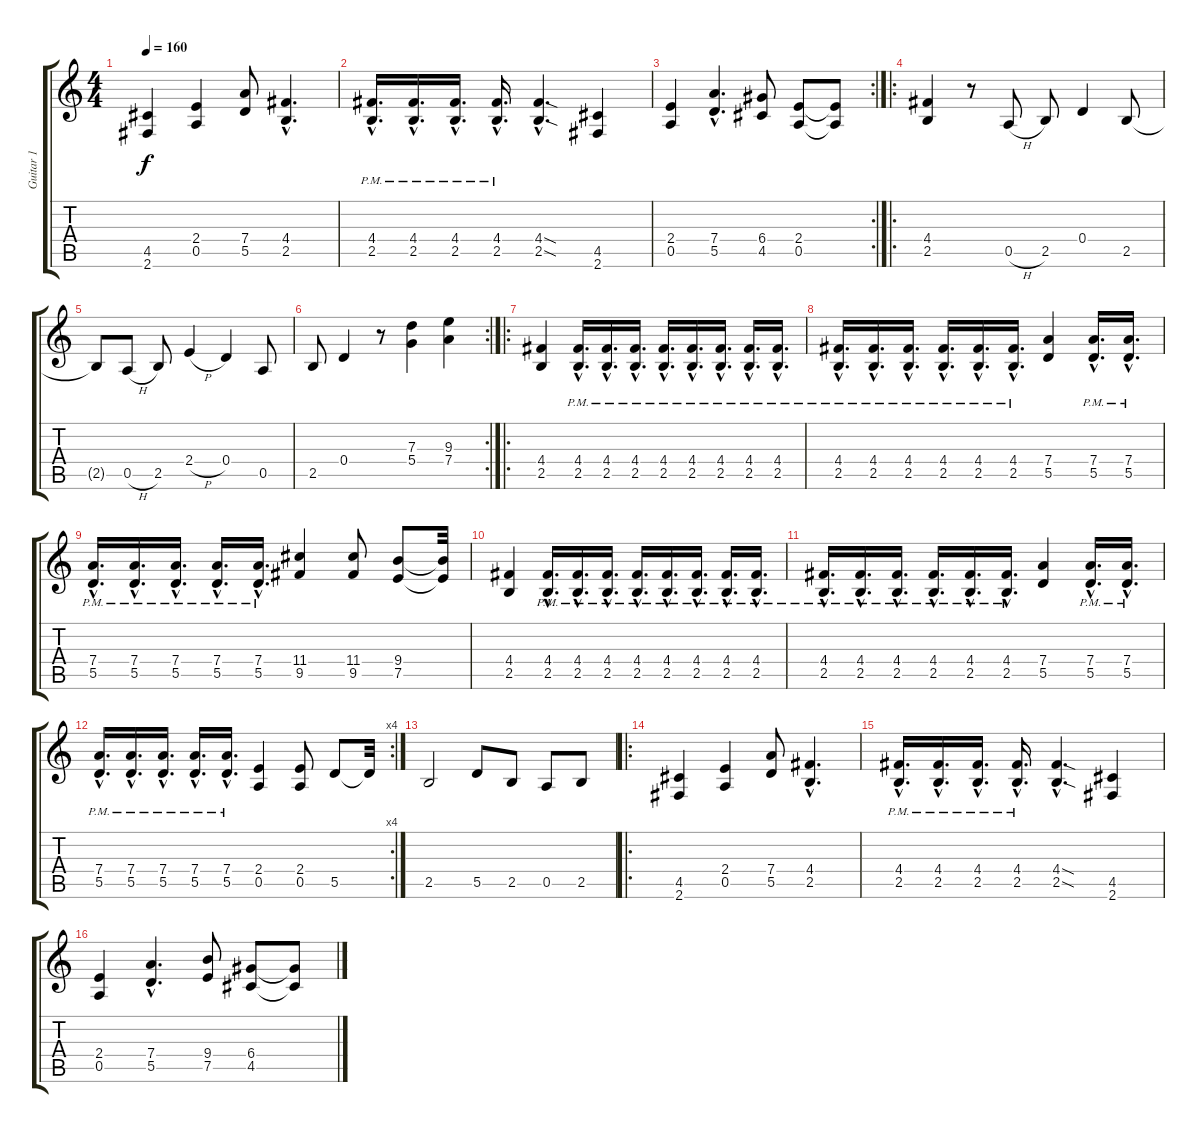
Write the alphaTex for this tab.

\track ("Guitar 1" "Guitar 1") {instrument distortionguitar}
\staff {score tabs}
\tuning (E4 B3 G3 D3 A2 E2) {hide}
\ts (4 4)
\tempo 160
\clef g2
\ks c
(4.5 2.6).4{dy f} (2.4 0.5).4 (7.4 5.5).8 (4.4{hac} 2.5{hac}).4{d} |
(4.4{hac pm} 2.5{hac pm}).16{d} (4.4{hac pm} 2.5{hac pm}).16{d} (4.4{hac pm} 2.5{hac pm}).16{d} (4.4{hac pm} 2.5{hac pm}).16{d} (4.4{sod hac} 2.5{sod hac}).4{d} (4.5 2.6).4 |
\rc 2
(2.4 0.5).4 (7.4{hac} 5.5{hac}).4{d} (6.4 4.5).8 (2.4 0.5).8 (2.4{t} 0.5{t}).8 |
\ro
(4.4 2.5).4 r.8 0.5{h}.8 2.5.8 0.4.4 2.5.8 |
2.5{t}.8 0.5{h}.8 2.5.8 2.4{h}.4 0.4.4 0.5.8 |
\rc 2
2.5.8 0.4.4 r.8 (7.3 5.4).4 (9.3 7.4).4 |
\ro
(4.4 2.5).4 (4.4{hac pm} 2.5{hac pm}).16{d} (4.4{hac pm} 2.5{hac pm}).16{d} (4.4{hac pm} 2.5{hac pm}).16{d} (4.4{hac pm} 2.5{hac pm}).16{d} (4.4{hac pm} 2.5{hac pm}).16{d} (4.4{hac pm} 2.5{hac pm}).16{d} (4.4{hac pm} 2.5{hac pm}).16{d} (4.4{hac pm} 2.5{hac pm}).16{d} |
(4.4{hac pm} 2.5{hac pm}).16{d} (4.4{hac pm} 2.5{hac pm}).16{d} (4.4{hac pm} 2.5{hac pm}).16{d} (4.4{hac pm} 2.5{hac pm}).16{d} (4.4{hac pm} 2.5{hac pm}).16{d} (4.4{hac pm} 2.5{hac pm}).16{d} (7.4 5.5).4 (7.4{hac pm} 5.5{hac pm}).16{d} (7.4{hac pm} 5.5{hac pm}).16{d} |
(7.4{hac pm} 5.5{hac pm}).16{d} (7.4{hac pm} 5.5{hac pm}).16{d} (7.4{hac pm} 5.5{hac pm}).16{d} (7.4{hac pm} 5.5{hac pm}).16{d} (7.4{hac pm} 5.5{hac pm}).16{d} (11.4 9.5).4 (11.4 9.5).8 (9.4 7.5).8 (9.4{t} 7.5{t}).32 |
(4.4 2.5).4 (4.4{hac pm} 2.5{hac pm}).16{d} (4.4{hac pm} 2.5{hac pm}).16{d} (4.4{hac pm} 2.5{hac pm}).16{d} (4.4{hac pm} 2.5{hac pm}).16{d} (4.4{hac pm} 2.5{hac pm}).16{d} (4.4{hac pm} 2.5{hac pm}).16{d} (4.4{hac pm} 2.5{hac pm}).16{d} (4.4{hac pm} 2.5{hac pm}).16{d} |
(4.4{hac pm} 2.5{hac pm}).16{d} (4.4{hac pm} 2.5{hac pm}).16{d} (4.4{hac pm} 2.5{hac pm}).16{d} (4.4{hac pm} 2.5{hac pm}).16{d} (4.4{hac pm} 2.5{hac pm}).16{d} (4.4{hac pm} 2.5{hac pm}).16{d} (7.4 5.5).4 (7.4{hac pm} 5.5{hac pm}).16{d} (7.4{hac pm} 5.5{hac pm}).16{d} |
\rc 4
(7.4{hac pm} 5.5{hac pm}).16{d} (7.4{hac pm} 5.5{hac pm}).16{d} (7.4{hac pm} 5.5{hac pm}).16{d} (7.4{hac pm} 5.5{hac pm}).16{d} (7.4{hac pm} 5.5{hac pm}).16{d} (2.4 0.5).4 (2.4 0.5).8 5.5.8 5.5{t}.32 |
2.5.2 5.5.8 2.5.8 0.5.8 2.5.8 |
\ro
(4.5 2.6).4 (2.4 0.5).4 (7.4 5.5).8 (4.4{hac} 2.5{hac}).4{d} |
(4.4{hac pm} 2.5{hac pm}).16{d} (4.4{hac pm} 2.5{hac pm}).16{d} (4.4{hac pm} 2.5{hac pm}).16{d} (4.4{hac pm} 2.5{hac pm}).16{d} (4.4{sod hac} 2.5{sod hac}).4{d} (4.5 2.6).4 |
(2.4 0.5).4 (7.4{hac} 5.5{hac}).4{d} (9.4 7.5).8 (6.4 4.5).8 (6.4{t} 4.5{t}).8
